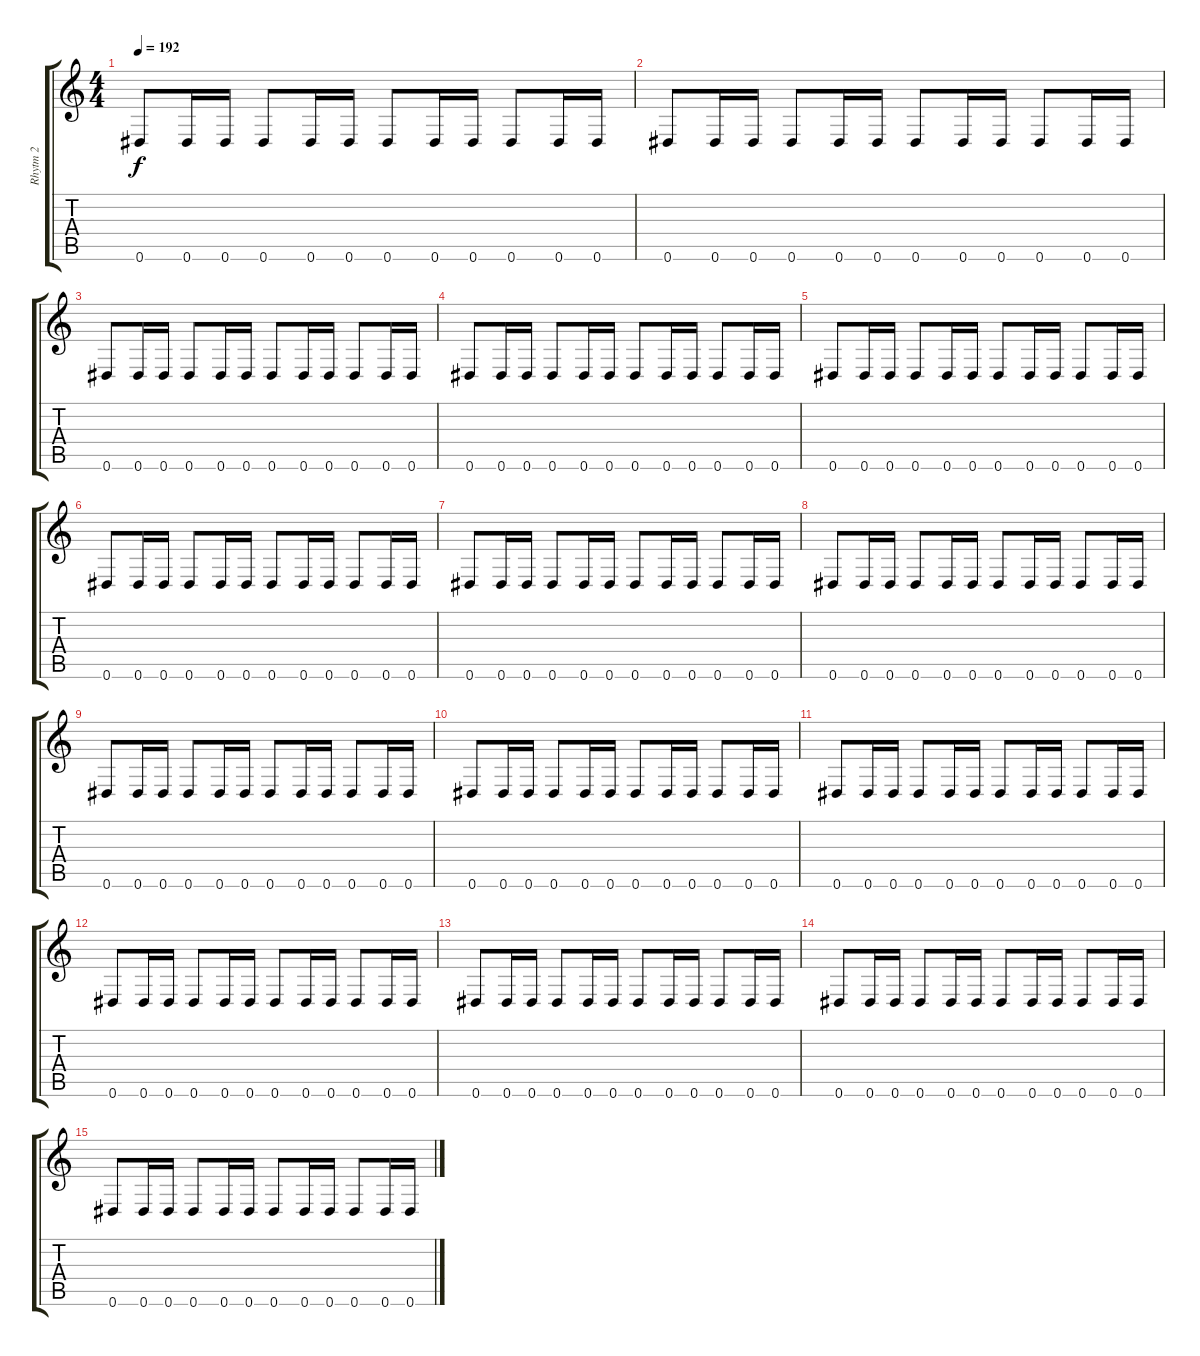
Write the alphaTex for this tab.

\track ("Rhytm 2" "Rhytm 2") {instrument distortionguitar}
\staff {score tabs}
\tuning (Eb4 Bb3 Gb3 Db3 Ab2 Eb2) {hide}
\ts (4 4)
\tempo 192
\clef g2
\ks c
0.6.8{dy f instrument distortionguitar} 0.6.16 0.6.16 0.6.8 0.6.16 0.6.16 0.6.8 0.6.16 0.6.16 0.6.8 0.6.16 0.6.16 |
0.6.8 0.6.16 0.6.16 0.6.8 0.6.16 0.6.16 0.6.8 0.6.16 0.6.16 0.6.8 0.6.16 0.6.16 |
0.6.8 0.6.16 0.6.16 0.6.8 0.6.16 0.6.16 0.6.8 0.6.16 0.6.16 0.6.8 0.6.16 0.6.16 |
0.6.8 0.6.16 0.6.16 0.6.8 0.6.16 0.6.16 0.6.8 0.6.16 0.6.16 0.6.8 0.6.16 0.6.16 |
0.6.8 0.6.16 0.6.16 0.6.8 0.6.16 0.6.16 0.6.8 0.6.16 0.6.16 0.6.8 0.6.16 0.6.16 |
0.6.8 0.6.16 0.6.16 0.6.8 0.6.16 0.6.16 0.6.8 0.6.16 0.6.16 0.6.8 0.6.16 0.6.16 |
0.6.8 0.6.16 0.6.16 0.6.8 0.6.16 0.6.16 0.6.8 0.6.16 0.6.16 0.6.8 0.6.16 0.6.16 |
0.6.8 0.6.16 0.6.16 0.6.8 0.6.16 0.6.16 0.6.8 0.6.16 0.6.16 0.6.8 0.6.16 0.6.16 |
0.6.8 0.6.16 0.6.16 0.6.8 0.6.16 0.6.16 0.6.8 0.6.16 0.6.16 0.6.8 0.6.16 0.6.16 |
0.6.8 0.6.16 0.6.16 0.6.8 0.6.16 0.6.16 0.6.8 0.6.16 0.6.16 0.6.8 0.6.16 0.6.16 |
0.6.8 0.6.16 0.6.16 0.6.8 0.6.16 0.6.16 0.6.8 0.6.16 0.6.16 0.6.8 0.6.16 0.6.16 |
0.6.8 0.6.16 0.6.16 0.6.8 0.6.16 0.6.16 0.6.8 0.6.16 0.6.16 0.6.8 0.6.16 0.6.16 |
0.6.8 0.6.16 0.6.16 0.6.8 0.6.16 0.6.16 0.6.8 0.6.16 0.6.16 0.6.8 0.6.16 0.6.16 |
0.6.8 0.6.16 0.6.16 0.6.8 0.6.16 0.6.16 0.6.8 0.6.16 0.6.16 0.6.8 0.6.16 0.6.16 |
0.6.8 0.6.16 0.6.16 0.6.8 0.6.16 0.6.16 0.6.8 0.6.16 0.6.16 0.6.8 0.6.16 0.6.16
